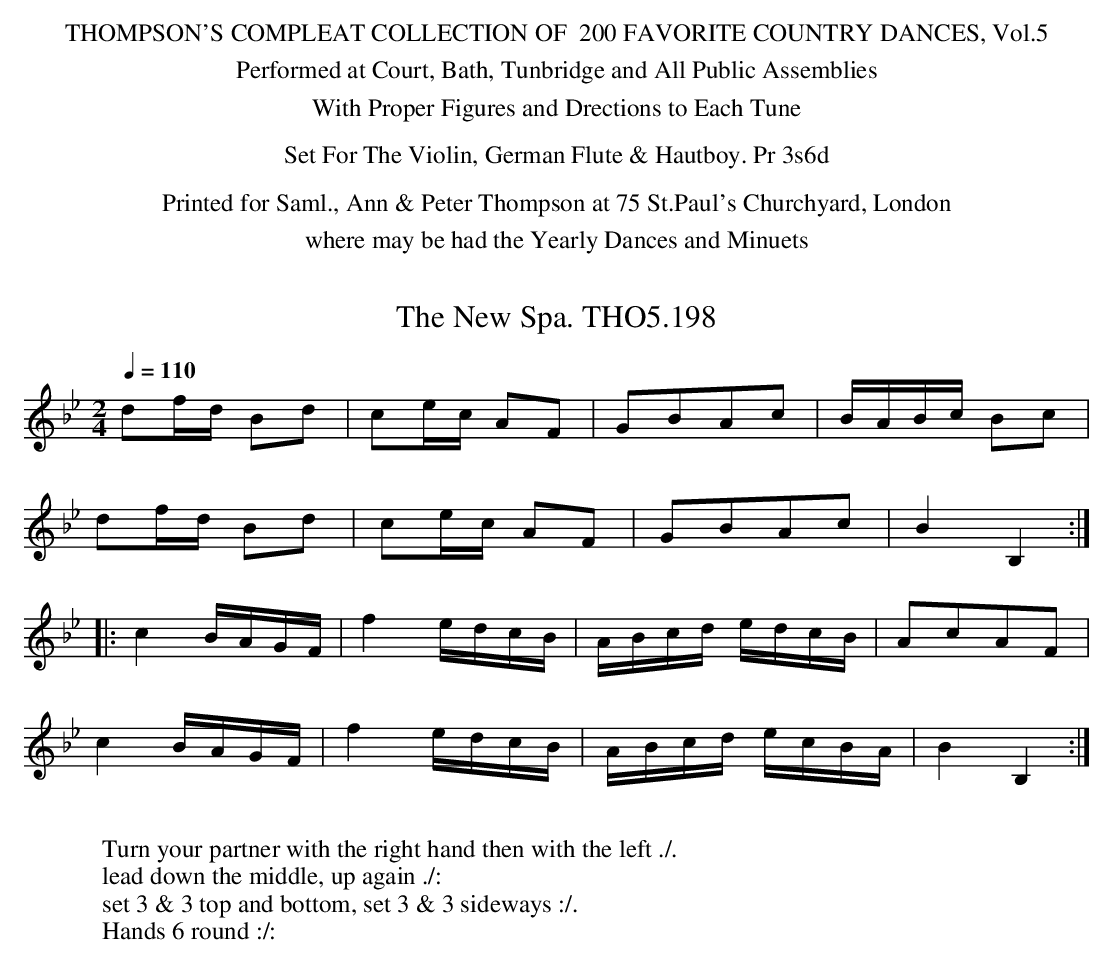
X:1
T:New Spa. THO5.198, The
M:2/4
L:1/8
Q:1/4=110
K:Bb
df/d/ Bd|ce/c/ AF|GBAc|B/A/B/c/ Bc|
df/d/ Bd|ce/c/ AF|GBAc|B2B,2:|
|:c2 B/A/G/F/|f2 e/d/c/B/|A/B/c/d/ e/d/c/B/|AcAF|
c2 B/A/G/F/|f2 e/d/c/B/|A/B/c/d/ e/c/B/A/|B2B,2:|
W:
W:Turn your partner with the right hand then with the left ./.
W:lead down the middle, up again ./:
W:set 3 & 3 top and bottom, set 3 & 3 sideways :/.
W:Hands 6 round :/:
